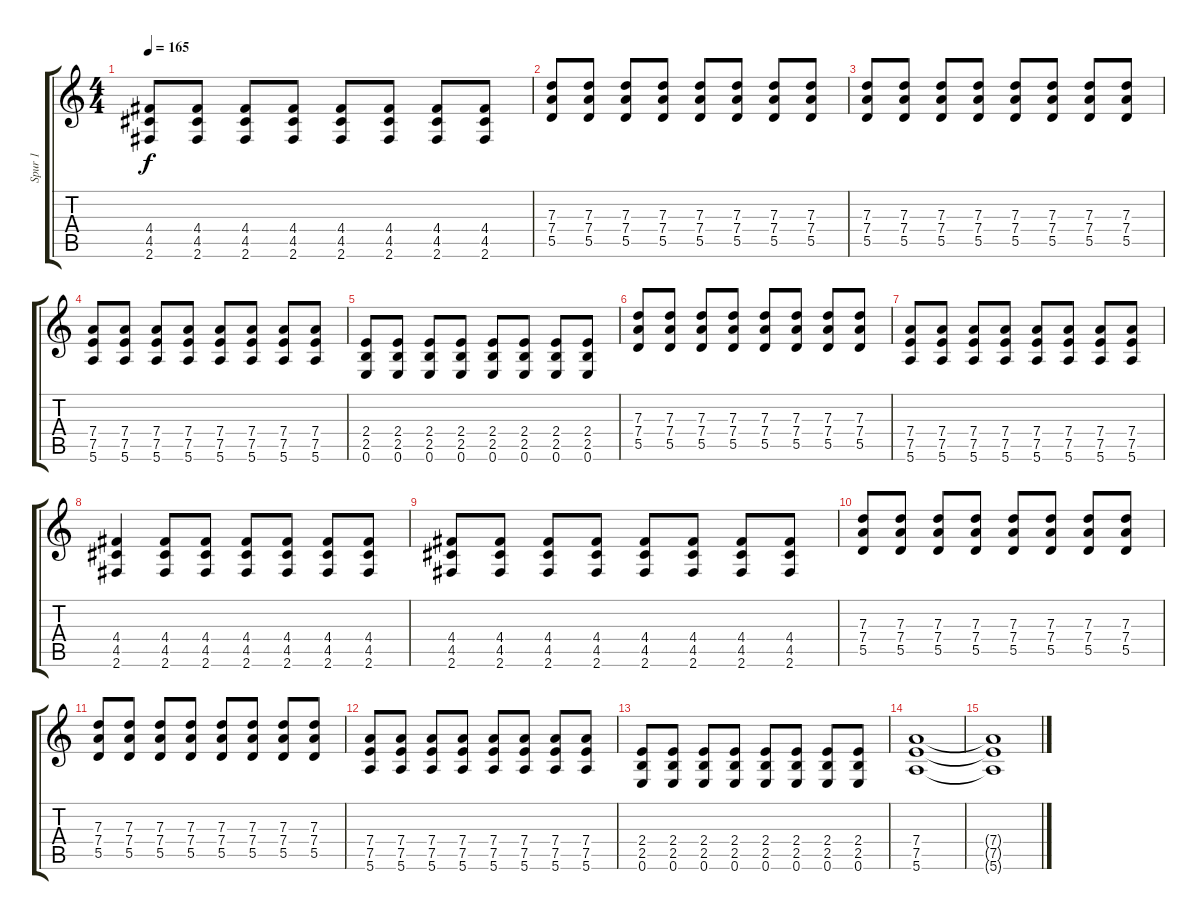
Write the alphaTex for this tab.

\track ("Spur 1" "Spur 1") {instrument distortionguitar}
\staff {score tabs}
\tuning (E4 B3 G3 D3 A2 E2) {hide}
\ts (4 4)
\tempo 165
\clef g2
\ks c
(4.4 4.5 2.6).8{dy f} (4.4 4.5 2.6).8 (4.4 4.5 2.6).8 (4.4 4.5 2.6).8 (4.4 4.5 2.6).8 (4.4 4.5 2.6).8 (4.4 4.5 2.6).8 (4.4 4.5 2.6).8 |
(7.3 7.4 5.5).8 (7.3 7.4 5.5).8 (7.3 7.4 5.5).8 (7.3 7.4 5.5).8 (7.3 7.4 5.5).8 (7.3 7.4 5.5).8 (7.3 7.4 5.5).8 (7.3 7.4 5.5).8 |
(7.3 7.4 5.5).8 (7.3 7.4 5.5).8 (7.3 7.4 5.5).8 (7.3 7.4 5.5).8 (7.3 7.4 5.5).8 (7.3 7.4 5.5).8 (7.3 7.4 5.5).8 (7.3 7.4 5.5).8 |
(7.4 7.5 5.6).8 (7.4 7.5 5.6).8 (7.4 7.5 5.6).8 (7.4 7.5 5.6).8 (7.4 7.5 5.6).8 (7.4 7.5 5.6).8 (7.4 7.5 5.6).8 (7.4 7.5 5.6).8 |
(2.4 2.5 0.6).8 (2.4 2.5 0.6).8 (2.4 2.5 0.6).8 (2.4 2.5 0.6).8 (2.4 2.5 0.6).8 (2.4 2.5 0.6).8 (2.4 2.5 0.6).8 (2.4 2.5 0.6).8 |
(7.3 7.4 5.5).8 (7.3 7.4 5.5).8 (7.3 7.4 5.5).8 (7.3 7.4 5.5).8 (7.3 7.4 5.5).8 (7.3 7.4 5.5).8 (7.3 7.4 5.5).8 (7.3 7.4 5.5).8 |
(7.4 7.5 5.6).8 (7.4 7.5 5.6).8 (7.4 7.5 5.6).8 (7.4 7.5 5.6).8 (7.4 7.5 5.6).8 (7.4 7.5 5.6).8 (7.4 7.5 5.6).8 (7.4 7.5 5.6).8 |
(4.4 4.5 2.6).4 (4.4 4.5 2.6).8 (4.4 4.5 2.6).8 (4.4 4.5 2.6).8 (4.4 4.5 2.6).8 (4.4 4.5 2.6).8 (4.4 4.5 2.6).8 |
(4.4 4.5 2.6).8 (4.4 4.5 2.6).8 (4.4 4.5 2.6).8 (4.4 4.5 2.6).8 (4.4 4.5 2.6).8 (4.4 4.5 2.6).8 (4.4 4.5 2.6).8 (4.4 4.5 2.6).8 |
(7.3 7.4 5.5).8 (7.3 7.4 5.5).8 (7.3 7.4 5.5).8 (7.3 7.4 5.5).8 (7.3 7.4 5.5).8 (7.3 7.4 5.5).8 (7.3 7.4 5.5).8 (7.3 7.4 5.5).8 |
(7.3 7.4 5.5).8 (7.3 7.4 5.5).8 (7.3 7.4 5.5).8 (7.3 7.4 5.5).8 (7.3 7.4 5.5).8 (7.3 7.4 5.5).8 (7.3 7.4 5.5).8 (7.3 7.4 5.5).8 |
(7.4 7.5 5.6).8 (7.4 7.5 5.6).8 (7.4 7.5 5.6).8 (7.4 7.5 5.6).8 (7.4 7.5 5.6).8 (7.4 7.5 5.6).8 (7.4 7.5 5.6).8 (7.4 7.5 5.6).8 |
(2.4 2.5 0.6).8 (2.4 2.5 0.6).8 (2.4 2.5 0.6).8 (2.4 2.5 0.6).8 (2.4 2.5 0.6).8 (2.4 2.5 0.6).8 (2.4 2.5 0.6).8 (2.4 2.5 0.6).8 |
(7.4 7.5 5.6).1 |
(7.4{t} 7.5{t} 5.6{t}).1
